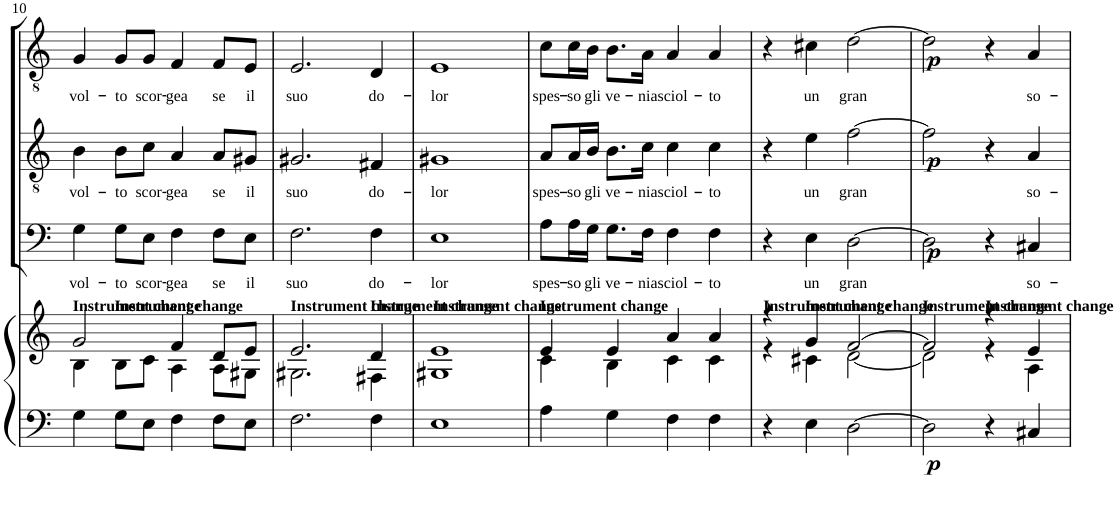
**kern	**kern	**dynam	**kern	**text	**dynam	**kern	**text	**dynam	**kern	**text	**dynam
*part4	*part4	*part4	*part3	*part3	*part3	*part2	*part2	*part2	*part1	*part1	*part1
*staff5	*staff4	*staff4/5	*staff3	*staff3	*staff3	*staff2	*staff2	*staff2	*staff1	*staff1	*staff1
*	*	*	*I"Basso	*	*	*I"Tenore II	*	*	*I"Tenore I	*	*
!!LO:PB:g=z
*clefF4	*clefG2	*	*clefF4	*	*	*clefGv2	*	*	*clefGv2	*	*
*k[]	*k[]	*	*k[]	*	*	*k[]	*	*	*k[]	*	*
*M4/4	*M4/4	*	*M4/4	*	*	*M4/4	*	*	*M4/4	*	*
*met(c)	*met(c)	*	*met(c)	*	*	*met(c)	*	*	*met(c)	*	*
=10	=10	=10	=10	=10	=10	=10	=10	=10	=10	=10	=10
*	*^	*	*	*	*	*	*	*	*	*	*
!	!LO:TX:a:B:t=Instrument change	!	!	!	!	!	!	!	!	!	!	!
!	!	!	!	!	!LO:LY:b	!	!	!LO:LY:b	!	!	!LO:LY:b	!
4G\	2g/	4B\	.	4G\	vol-	.	4B\	vol-	.	4G/	vol-	.
!	!	!LO:TX:a:B:t=Instrument change	!	!	!	!	!	!	!	!	!	!
!	!	!	!	!	!LO:LY:b	!	!	!LO:LY:b	!	!	!LO:LY:b	!
8G\L	.	8B\L	.	8G\L	-to	.	8B\L	-to	.	8G/L	-to	.
!	!	!	!	!	!LO:LY:b	!	!	!LO:LY:b	!	!	!LO:LY:b	!
8E\J	.	8c\J	.	8E\J	scor-	.	8c\J	scor-	.	8G/J	scor-	.
!	!	!	!	!	!LO:LY:b	!	!	!LO:LY:b	!	!	!LO:LY:b	!
4F\	4f/	4A\	.	4F\	-gea	.	4A/	-gea	.	4F/	-gea	.
!	!	!	!	!	!LO:LY:b	!	!	!LO:LY:b	!	!	!LO:LY:b	!
8F\L	8d/L	8A\L	.	8F\L	se	.	8A/L	se	.	8F/L	se	.
!	!	!	!	!	!LO:LY:b	!	!	!LO:LY:b	!	!	!LO:LY:b	!
8E\J	8e/J	8G#X\J	.	8E\J	il	.	8G#X/J	il	.	8E/J	il	.
=11	=11	=11	=11	=11	=11	=11	=11	=11	=11	=11	=11	=11
!	!LO:TX:a:B:t=Instrument change	!	!	!	!	!	!	!	!	!	!	!
!	!	!	!	!	!LO:LY:b	!	!	!LO:LY:b	!	!	!LO:LY:b	!
2.F\	2.e/	2.G#X\	.	2.F\	suo	.	2.G#X/	suo	.	2.E/	suo	.
!	!LO:TX:a:B:t=Instrument change	!	!	!	!	!	!	!	!	!	!	!
!	!	!	!	!	!LO:LY:b	!	!	!LO:LY:b	!	!	!LO:LY:b	!
4F\	4d/	4F#X\	.	4F\	do-	.	4F#X/	do-	.	4D/	do-	.
=12	=12	=12	=12	=12	=12	=12	=12	=12	=12	=12	=12	=12
!	!LO:TX:a:B:t=Instrument change	!	!	!	!	!	!	!	!	!	!	!
!	!	!	!	!	!LO:LY:b	!	!	!LO:LY:b	!	!	!LO:LY:b	!
1E	1e	1G#X	.	1E	-lor	.	1G#X	-lor	.	1E	-lor	.
=13	=13	=13	=13	=13	=13	=13	=13	=13	=13	=13	=13	=13
!	!LO:TX:a:B:t=Instrument change	!	!	!	!	!	!	!	!	!	!	!
!	!	!	!	!	!LO:LY:b	!	!	!LO:LY:b	!	!	!LO:LY:b	!
4A\	4e/	4c\	.	8A\L	spes-	.	8A/L	spes-	.	8c\L	spes-	.
!	!	!	!	!	!LO:LY:b	!	!	!LO:LY:b	!	!	!LO:LY:b	!
.	.	.	.	16A\L	-so	.	16A/L	-so	.	16c\L	-so	.
!	!	!	!	!	!LO:LY:b	!	!	!LO:LY:b	!	!	!LO:LY:b	!
.	.	.	.	16G\JJ	gli	.	16B/JJ	gli	.	16B\JJ	gli	.
!	!	!	!	!	!LO:LY:b	!	!	!LO:LY:b	!	!	!LO:LY:b	!
4G\	4e/	4B\	.	8.G\L	ve-	.	8.B\L	ve-	.	8.B\L	ve-	.
!	!	!	!	!	!LO:LY:b	!	!	!LO:LY:b	!	!	!LO:LY:b	!
.	.	.	.	16F\Jk	-nia	.	16c\Jk	-nia	.	16A\Jk	-nia	.
!	!	!	!	!	!LO:LY:b	!	!	!LO:LY:b	!	!	!LO:LY:b	!
4F\	4a/	4c\	.	4F\	sciol-	.	4c\	sciol-	.	4A/	sciol-	.
!	!	!	!	!	!LO:LY:b	!	!	!LO:LY:b	!	!	!LO:LY:b	!
4F\	4a/	4c\	.	4F\	-to	.	4c\	-to	.	4A/	-to	.
=14	=14	=14	=14	=14	=14	=14	=14	=14	=14	=14	=14	=14
!	!LO:TX:a:B:t=Instrument change	!	!	!	!	!	!	!	!	!	!	!
4r	4r	4r	.	4r	.	.	4r	.	.	4r	.	.
!	!LO:TX:a:B:t=Instrument change	!	!	!	!	!	!	!	!	!	!	!
!	!	!	!	!	!LO:LY:b	!	!	!LO:LY:b	!	!	!LO:LY:b	!
4E\	4g/	4c#X\	.	4E\	un	.	4e\	un	.	4c#X\	un	.
!	!	!	!	!	!LO:LY:b	!	!	!LO:LY:b	!	!	!LO:LY:b	!
[2D\	[2f/	[2d\	.	[2D\	gran	.	[2f\	gran	.	[2d\	gran	.
=15	=15	=15	=15	=15	=15	=15	=15	=15	=15	=15	=15	=15
!	!LO:TX:a:B:t=Instrument change	!	!	!	!	!	!	!	!	!	!	!
!	!	!	!LO:DY:b=2	!	!	!LO:DY:b	!	!	!LO:DY:b	!	!	!LO:DY:b
2D\]	2f/]	2d\]	p	2D\]	.	p	2f\]	.	p	2d\]	.	p
!	!LO:TX:a:B:t=Instrument change	!	!	!	!	!	!	!	!	!	!	!
4r	4r	4r	.	4r	.	.	4r	.	.	4r	.	.
!	!	!	!	!	!LO:LY:b	!	!	!LO:LY:b	!	!	!LO:LY:b	!
4C#X/	4e/	4A\	.	4C#X/	so-	.	4A/	so-	.	4A/	so-	.
*	*v	*v	*	*	*	*	*	*	*	*	*	*
=	=	=	=	=	=	=	=	=	=	=	=
*-	*-	*-	*-	*-	*-	*-	*-	*-	*-	*-	*-
